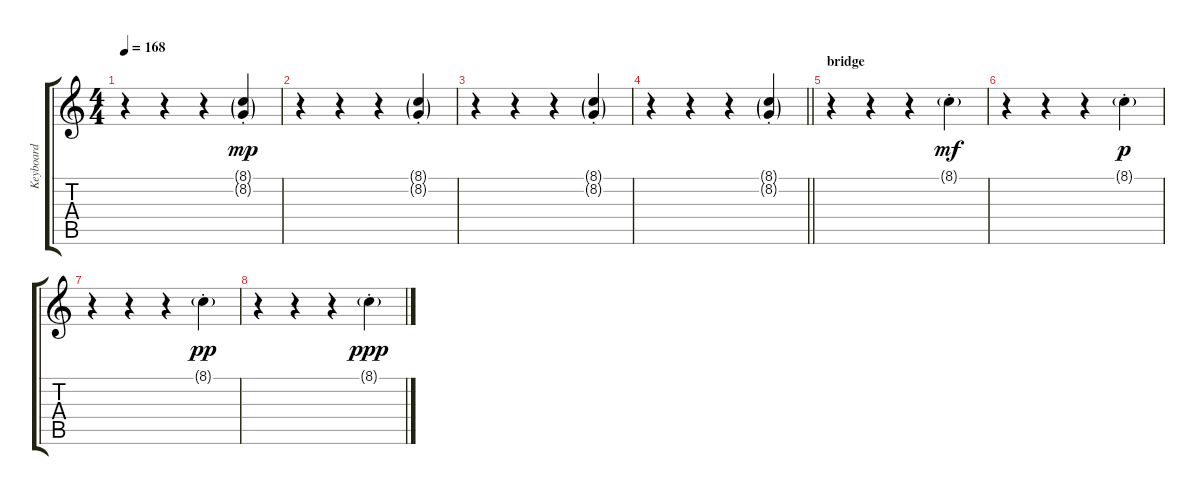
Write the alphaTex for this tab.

\track ("Keyboard" "Keyboard") {instrument pad7halo}
\staff {score tabs}
\tuning (E4 B3 G3 D3 A2 E2) {hide}
\ts (4 4)
\tempo 168
\clef g2
\ks c
r.4{dy mp} r.4 r.4 (8.1{g st} 8.2{g st}).4 |
r.4 r.4 r.4 (8.1{g st} 8.2{g st}).4 |
r.4 r.4 r.4 (8.1{g st} 8.2{g st}).4 |
\barLineRight lightlight
r.4 r.4 r.4 (8.1{g st} 8.2{g st}).4 |
\section ("" "bridge")
r.4 r.4 r.4 8.1{g st}.4{dy mf} |
r.4 r.4 r.4 8.1{g st}.4{dy p} |
r.4 r.4 r.4 8.1{g st}.4{dy pp} |
r.4 r.4 r.4 8.1{g st}.4{dy ppp}
